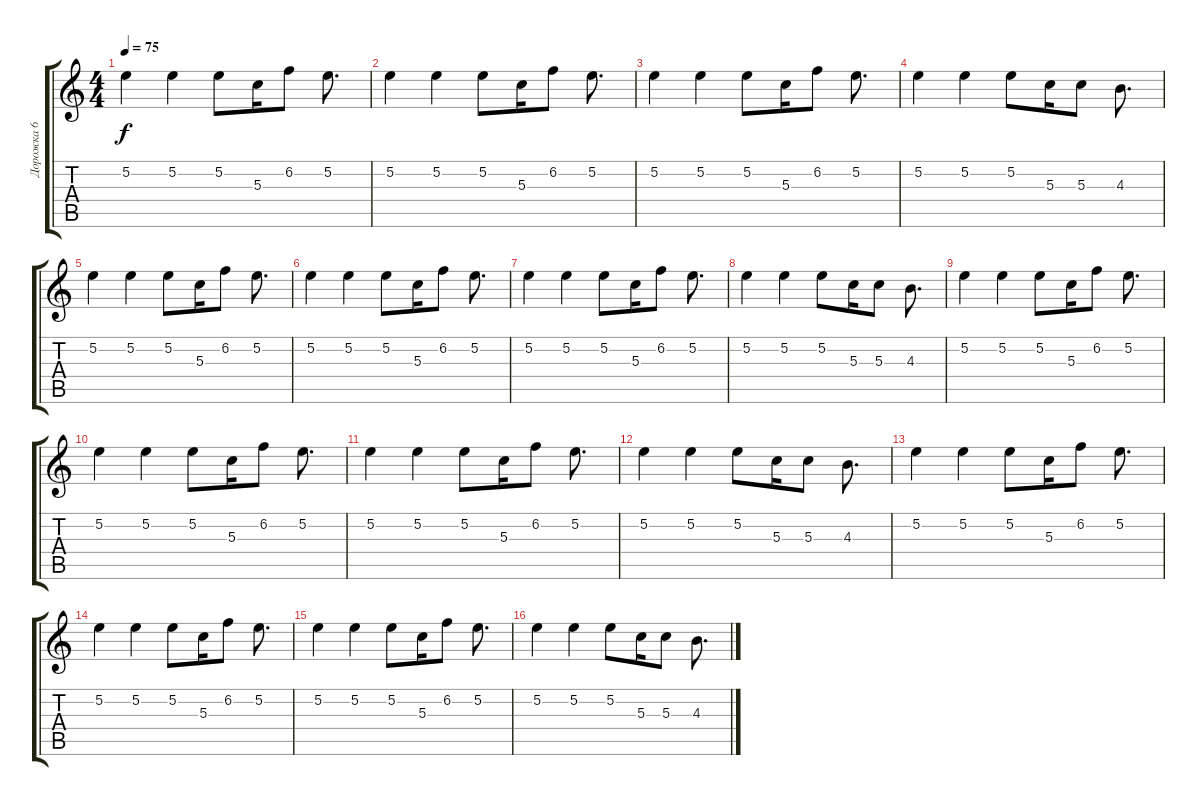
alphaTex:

\track ("Дорожка 6" "Дорожка 6") {instrument acousticguitarsteel}
\staff {score tabs}
\tuning (E4 B3 G3 D3 A2 E2) {hide}
\ts (4 4)
\tempo 75
\clef g2
\ks c
5.2.4{dy f} 5.2.4 5.2.8 5.3.16 6.2.8 5.2.8{d} |
5.2.4 5.2.4 5.2.8 5.3.16 6.2.8 5.2.8{d} |
5.2.4 5.2.4 5.2.8 5.3.16 6.2.8 5.2.8{d} |
5.2.4 5.2.4 5.2.8 5.3.16 5.3.8 4.3.8{d} |
5.2.4 5.2.4 5.2.8 5.3.16 6.2.8 5.2.8{d} |
5.2.4 5.2.4 5.2.8 5.3.16 6.2.8 5.2.8{d} |
5.2.4 5.2.4 5.2.8 5.3.16 6.2.8 5.2.8{d} |
5.2.4 5.2.4 5.2.8 5.3.16 5.3.8 4.3.8{d} |
5.2.4 5.2.4 5.2.8 5.3.16 6.2.8 5.2.8{d} |
5.2.4 5.2.4 5.2.8 5.3.16 6.2.8 5.2.8{d} |
5.2.4 5.2.4 5.2.8 5.3.16 6.2.8 5.2.8{d} |
5.2.4 5.2.4 5.2.8 5.3.16 5.3.8 4.3.8{d} |
5.2.4 5.2.4 5.2.8 5.3.16 6.2.8 5.2.8{d} |
5.2.4 5.2.4 5.2.8 5.3.16 6.2.8 5.2.8{d} |
5.2.4 5.2.4 5.2.8 5.3.16 6.2.8 5.2.8{d} |
5.2.4 5.2.4 5.2.8 5.3.16 5.3.8 4.3.8{d}
